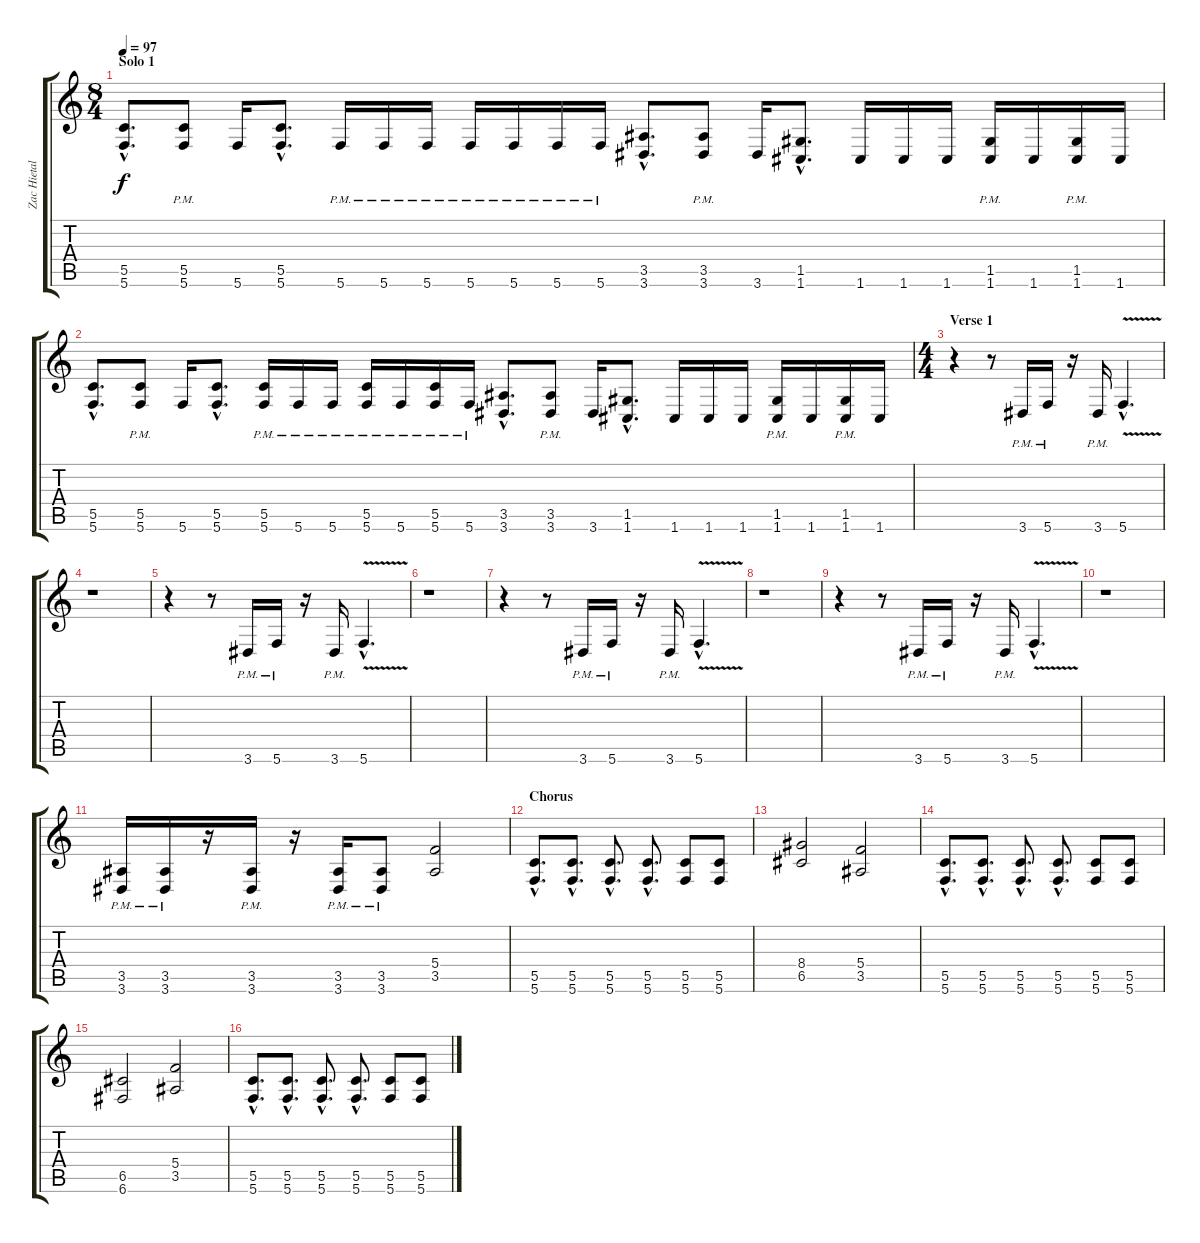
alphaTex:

\track ("Zac Hietala - Rhytm" "Zac Hietal") {instrument distortionguitar}
\staff {score tabs}
\tuning (D4 A3 F3 C3 G2 C2) {hide}
\ts (8 4)
\section ("" "Solo 1")
\tempo 97
\clef g2
\ks c
(5.5{hac} 5.6{hac}).8{d dy f} (5.5{pm} 5.6{pm}).8 5.6.16 (5.5{hac} 5.6{hac}).8{d} 5.6{pm}.16 5.6{pm}.16 5.6{pm}.16 5.6{pm}.16 5.6{pm}.16 5.6{pm}.16 5.6{pm}.16 (3.5{hac} 3.6{hac}).8{d} (3.5{pm} 3.6{pm}).8 3.6.16 (1.5{hac} 1.6{hac}).8{d} 1.6.16 1.6.16 1.6.16 (1.5{pm} 1.6{pm}).16 1.6.16 (1.5{pm} 1.6{pm}).16 1.6.16 |
(5.5{hac} 5.6{hac}).8{d} (5.5{pm} 5.6{pm}).8 5.6.16 (5.5{hac} 5.6{hac}).8{d} (5.5 5.6{pm}).16 5.6{pm}.16 5.6{pm}.16 (5.5 5.6{pm}).16 5.6{pm}.16 (5.5 5.6{pm}).16 5.6{pm}.16 (3.5{hac} 3.6{hac}).8{d} (3.5{pm} 3.6{pm}).8 3.6.16 (1.5{hac} 1.6{hac}).8{d} 1.6.16 1.6.16 1.6.16 (1.5{pm} 1.6{pm}).16 1.6.16 (1.5{pm} 1.6{pm}).16 1.6.16 |
\ts (4 4)
\section ("" "Verse 1")
r.4 r.8 3.6{pm}.16 5.6{pm}.16 r.16 3.6{pm}.16 5.6{v hac}.4{d} |
r.1 |
r.4 r.8 3.6{pm}.16 5.6{pm}.16 r.16 3.6{pm}.16 5.6{v hac}.4{d} |
r.1 |
r.4 r.8 3.6{pm}.16 5.6{pm}.16 r.16 3.6{pm}.16 5.6{v hac}.4{d} |
r.1 |
r.4 r.8 3.6{pm}.16 5.6{pm}.16 r.16 3.6{pm}.16 5.6{v hac}.4{d} |
r.1 |
(3.5{pm} 3.6{pm}).16 (3.5{pm} 3.6{pm}).16 r.16 (3.5{pm} 3.6{pm}).16 r.16 (3.5{pm} 3.6{pm}).16 (3.5{pm} 3.6{pm}).8 (5.4 3.5).2 |
\section ("" "Chorus")
(5.5{hac} 5.6{hac}).8{d} (5.5{hac} 5.6{hac}).8{d} (5.5{hac} 5.6{hac}).8{d} (5.5{hac} 5.6{hac}).8{d} (5.5 5.6).8 (5.5 5.6).8 |
(8.4 6.5).2 (5.4 3.5).2 |
(5.5{hac} 5.6{hac}).8{d} (5.5{hac} 5.6{hac}).8{d} (5.5{hac} 5.6{hac}).8{d} (5.5{hac} 5.6{hac}).8{d} (5.5 5.6).8 (5.5 5.6).8 |
(6.5 6.6).2 (5.4 3.5).2 |
(5.5{hac} 5.6{hac}).8{d} (5.5{hac} 5.6{hac}).8{d} (5.5{hac} 5.6{hac}).8{d} (5.5{hac} 5.6{hac}).8{d} (5.5 5.6).8 (5.5 5.6).8
